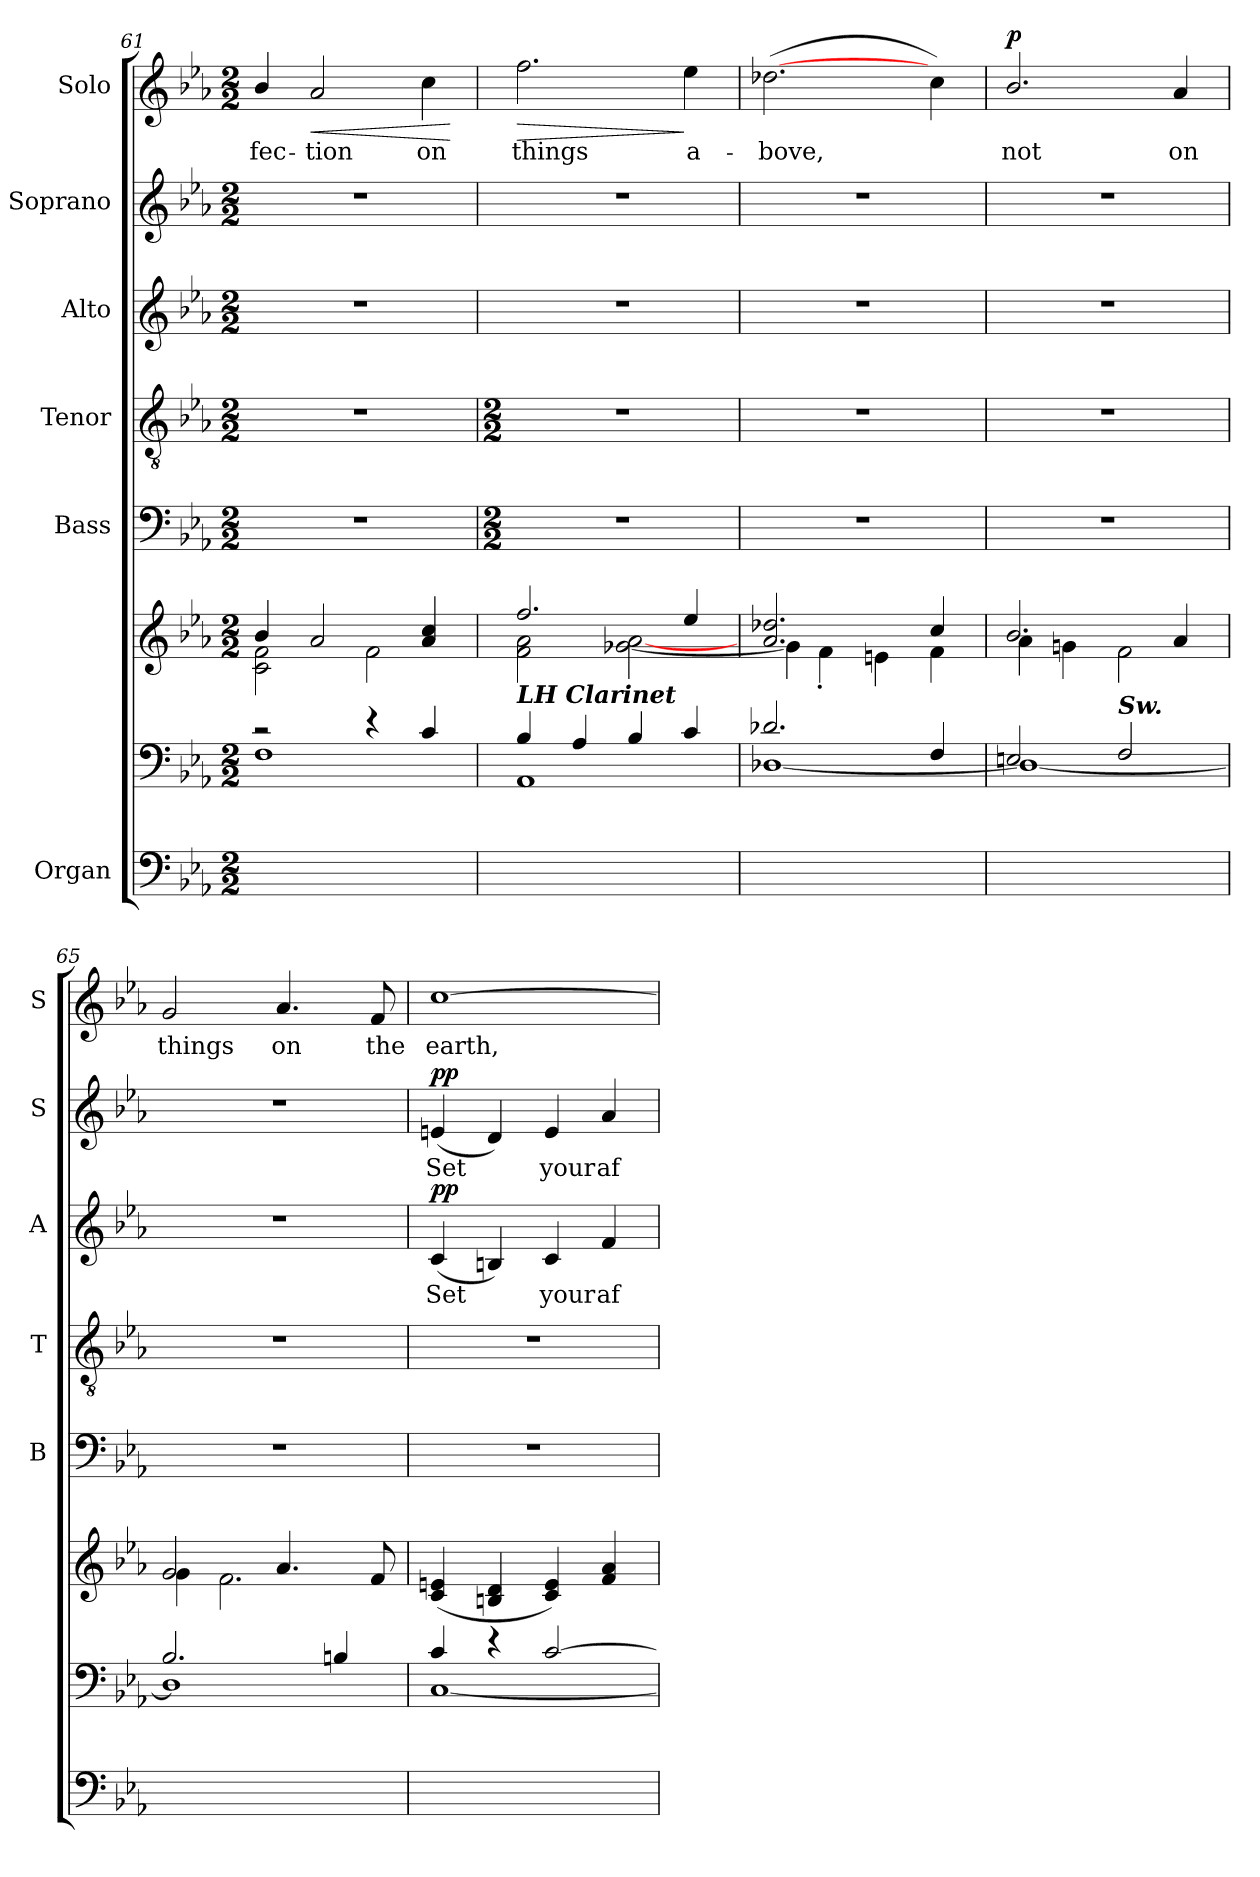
**kern	**kern	**kern	**kern	**kern	**kern	**text	**dynam	**kern	**text	**dynam	**kern	**text	**dynam
*part6	*part6	*part6	*part5	*part4	*part3	*part3	*part3	*part2	*part2	*part2	*part1	*part1	*part1
*staff8	*staff7	*staff6	*staff5	*staff4	*staff3	*staff3	*staff3	*staff2	*staff2	*staff2	*staff1	*staff1	*staff1
*I"Organ	*	*	*I"Bass	*I"Tenor	*I"Alto	*	*	*I"Soprano	*	*	*I"Solo	*	*
*	*	*	*I'B	*I'T	*I'A	*	*	*I'S	*	*	*I'S	*	*
*clefF4	*clefF4	*clefG2	*clefF4	*clefGv2	*clefG2	*	*	*clefG2	*	*	*clefG2	*	*
*k[b-e-a-]	*k[b-e-a-]	*k[b-e-a-]	*k[b-e-a-]	*k[b-e-a-]	*k[b-e-a-]	*	*	*k[b-e-a-]	*	*	*k[b-e-a-]	*	*
*E-:	*E-:	*E-:	*E-:	*E-:	*E-:	*	*	*E-:	*	*	*E-:	*	*
*M2/2	*M2/2	*M2/2	*M2/2	*M2/2	*M2/2	*	*	*M2/2	*	*	*M2/2	*	*
=61	=61	=61	=61	=61	=61	=61	=61	=61	=61	=61	=61	=61	=61
*	*^	*^	*	*	*^	*	*	*	*	*	*	*	*
!	!	!	!	!	!	!	!	!	!	!	!	!	!	!	!LO:LY:b	!
1ryy	2r	1F\	4b-/	2c\ 2f\	1r	1r	1r	1ryy	.	.	1r	.	.	4b-/	-fec-	.
!	!	!	!	!	!	!	!	!	!	!	!	!	!	!	!LO:LY:b	!LO:HP:b
.	.	.	2a-/	.	.	.	.	.	.	.	.	.	.	2a-	-tion	<
.	4r	.	.	2f\	.	.	.	.	.	.	.	.	.	.	.	.
!	!	!	!	!	!	!	!	!	!	!	!	!	!	!	!LO:LY:b	!
.	4c/	.	4a-/ 4cc/	.	.	.	.	.	.	.	.	.	.	4cc	on	.
*	*v	*v	*	*	*	*	*v	*v	*	*	*	*	*	*	*	*
*	*	*v	*v	*	*	*	*	*	*	*	*	*	*	*
.	.	.	.	.	.	.	.	.	.	.	.	.	[
!!LO:LB:g=z
=62	=62	=62	=62	=62	=62	=62	=62	=62	=62	=62	=62	=62	=62
*	*	*	*M2/2	*M2/2	*	*	*	*	*	*	*	*	*
*	*^	*^	*	*	*	*	*	*	*	*	*	*	*
!	!LO:TX:a:Bi:t=LH Clarinet	!	!	!	!	!	!	!	!	!	!	!	!	!	!
!	!	!	!	!	!	!	!	!	!	!	!	!	!	!LO:LY:b	!LO:HP:b
1ryy	4B-/	1AA-\	2.ff/	2f\ 2a-\	1r	1r	1r	.	.	1r	.	.	2.ff	things	>
.	4A-/	.	.	.	.	.	.	.	.	.	.	.	.	.	.
.	4B-/	.	.	[2g-X\ [2a-\	.	.	.	.	.	.	.	.	.	.	.
!	!	!	!	!	!	!	!	!	!	!	!	!	!	!LO:LY:b	!
.	4c/	.	4ee-/	.	.	.	.	.	.	.	.	.	4ee-	a-	]
=63	=63	=63	=63	=63	=63	=63	=63	=63	=63	=63	=63	=63	=63	=63	=63
!	!	!	!	!	!	!	!	!	!	!	!	!	!	!LO:LY:b	!
1ryy	2.d-X/	[1D-X\	2.a-/ 2.dd-X/	4g-\]	1r	1r	1r	.	.	1r	.	.	(>[2.dd-X	-bove,	.
.	.	.	.	4f'\	.	.	.	.	.	.	.	.	.	.	.
.	.	.	.	4en\	.	.	.	.	.	.	.	.	.	.	.
.	4F/	.	4cc/	4f\	.	.	.	.	.	.	.	.	4cc)	.	.
=64	=64	=64	=64	=64	=64	=64	=64	=64	=64	=64	=64	=64	=64	=64	=64
!	!	!	!	!	!	!	!	!	!	!	!	!	!	!LO:LY:b	!LO:DY:b
1ryy	2En/	1D-\_	2.b-/	4a-\	1r	1r	1r	.	.	1r	.	.	2.b-/	not	p
.	.	.	.	4gn\	.	.	.	.	.	.	.	.	.	.	.
!	!LO:TX:a:Bi:t=Sw.	!	!	!	!	!	!	!	!	!	!	!	!	!	!
.	2F/	.	.	2f\	.	.	.	.	.	.	.	.	.	.	.
!	!	!	!	!	!	!	!	!	!	!	!	!	!	!LO:LY:b	!
.	.	.	4a-/	.	.	.	.	.	.	.	.	.	4a-	on	.
=65	=65	=65	=65	=65	=65	=65	=65	=65	=65	=65	=65	=65	=65	=65	=65
!	!	!	!	!	!	!	!	!	!	!	!	!	!	!LO:LY:b	!
1ryy	2.B-/	1D-\]	2g/	4g\	1r	1r	1r	.	.	1r	.	.	2g	things	.
.	.	.	.	2.f\	.	.	.	.	.	.	.	.	.	.	.
!	!	!	!	!	!	!	!	!	!	!	!	!	!	!LO:LY:b	!
.	.	.	4.a-/	.	.	.	.	.	.	.	.	.	4.a-	on	.
.	4Bn/	.	.	.	.	.	.	.	.	.	.	.	.	.	.
!	!	!	!	!	!	!	!	!	!	!	!	!	!	!LO:LY:b	!
.	.	.	8f/	.	.	.	.	.	.	.	.	.	8f	the	.
=66	=66	=66	=66	=66	=66	=66	=66	=66	=66	=66	=66	=66	=66	=66	=66
!	!	!	!	!	!	!	!	!LO:LY:b	!LO:DY:b	!	!LO:LY:b	!LO:DY:b	!	!LO:LY:b	!
1ryy	4c/	[1C\	(>4c/ 4en/	2ryy	1r	1r	(<4c	Set	pp	(<4en	Set	pp	[1cc	earth,	.
.	4r	.	4Bn/ 4d/	.	.	.	4Bn)	.	.	4d)	.	.	.	.	.
!	!	!	!	!	!	!	!	!LO:LY:b	!	!	!LO:LY:b	!	!	!	!
.	[2c/	.	4c/ 4e/)	2ryy	.	.	4c	your	.	4e	your	.	.	.	.
!	!	!	!	!	!	!	!	!LO:LY:b	!	!	!LO:LY:b	!	!	!	!
.	.	.	4f/ 4a-/	.	.	.	4f	af-	.	4a-	af-	.	.	.	.
*	*v	*v	*	*	*	*	*	*	*	*	*	*	*	*	*
*	*	*v	*v	*	*	*	*	*	*	*	*	*	*	*
=	=	=	=	=	=	=	=	=	=	=	=	=	=
*-	*-	*-	*-	*-	*-	*-	*-	*-	*-	*-	*-	*-	*-
